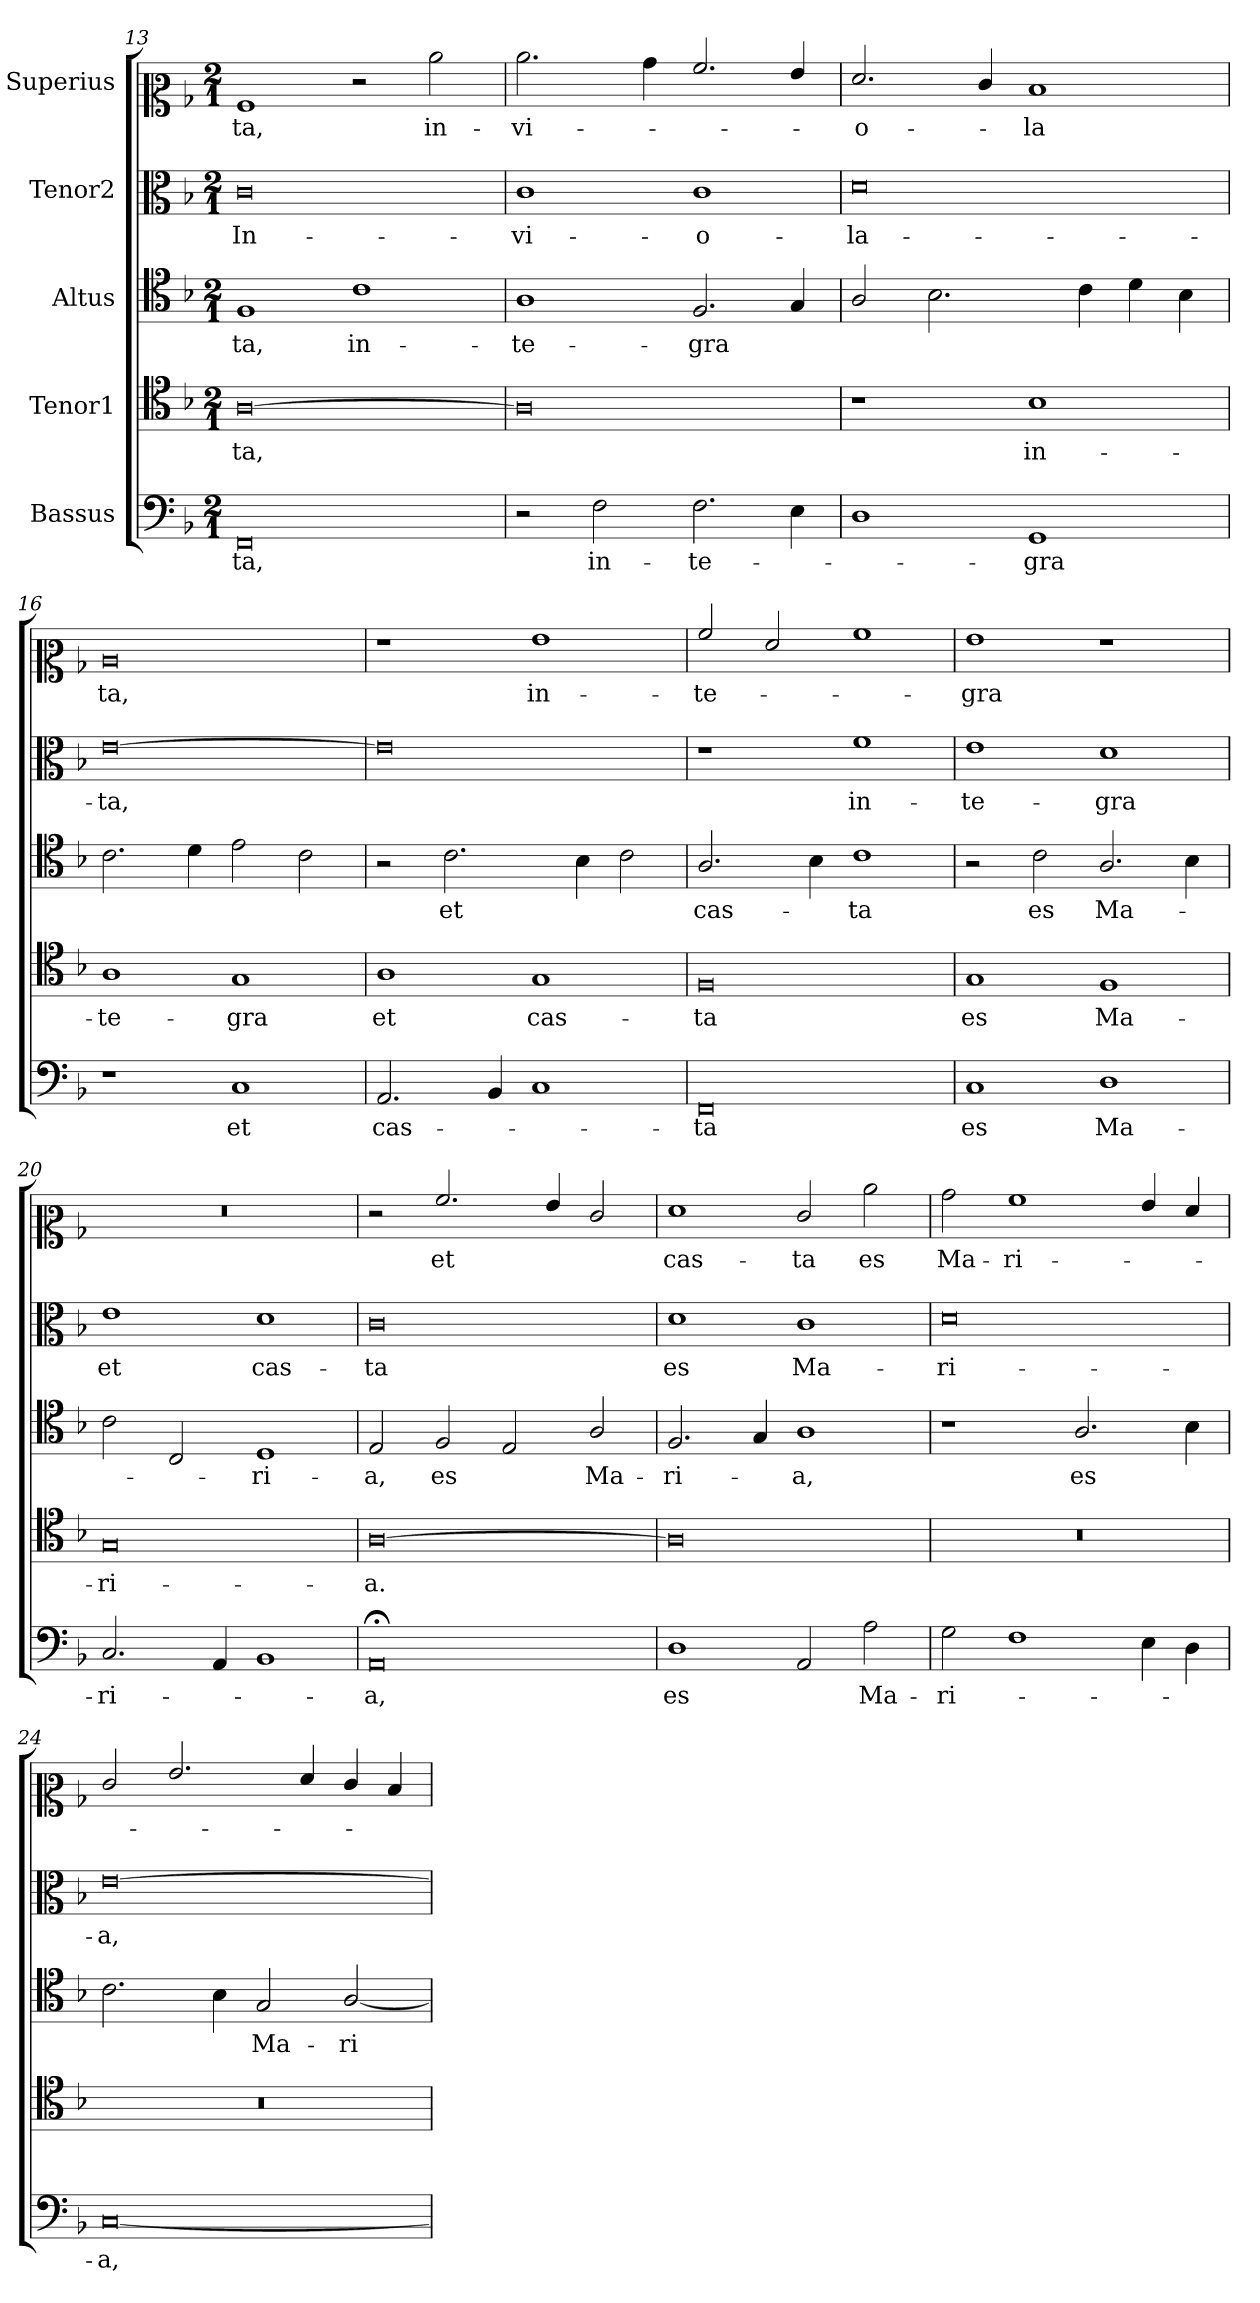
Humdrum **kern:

**kern	**text	**kern	**text	**kern	**text	**kern	**text	**kern	**text
*part5	*part5	*part4	*part4	*part3	*part3	*part2	*part2	*part1	*part1
*staff5	*staff5	*staff4	*staff4	*staff3	*staff3	*staff2	*staff2	*staff1	*staff1
*I"Bassus	*	*I"Tenor1	*	*I"Altus	*	*I"Tenor2	*	*I"Superius	*
*clefF4	*	*clefC4	*	*clefC4	*	*clefC3	*	*clefC2	*
*k[b-]	*	*k[b-]	*	*k[b-]	*	*k[b-]	*	*k[b-]	*
*M2/1	*	*M2/1	*	*M2/1	*	*M2/1	*	*M2/1	*
=13	=13	=13	=13	=13	=13	=13	=13	=13	=13
0FF	-ta,	[0A	ta,	1F	-ta,	0c	In-	1A	-ta,
.	.	.	.	1c	in-	.	.	2r	.
.	.	.	.	.	.	.	.	2cc\	in-
=14	=14	=14	=14	=14	=14	=14	=14	=14	=14
2r	.	0A]	.	1A	-te-	1c	-vi-	2.cc\	-vi-
2F\	in-	.	.	.	.	.	.	.	.
.	.	.	.	.	.	.	.	4b-\	.
2.F\	-te-	.	.	2.F/	-gra	1c	-o-	2.a/	.
4E\	.	.	.	4G/	.	.	.	4g/	.
=15	=15	=15	=15	=15	=15	=15	=15	=15	=15
1D	.	1r	.	2A/	.	0d	-la-	2.f/	-o-
.	.	.	.	2.B-\	.	.	.	.	.
.	.	.	.	.	.	.	.	4e/	.
1GG	-gra	1B-	in-	.	.	.	.	1d	-la
.	.	.	.	4c\	.	.	.	.	.
.	.	.	.	4d\	.	.	.	.	.
.	.	.	.	4B-\	.	.	.	.	.
=16	=16	=16	=16	=16	=16	=16	=16	=16	=16
1r	.	1A	-te-	2.c\	.	[0e	-ta,	0c	ta,
.	.	.	.	4d\	.	.	.	.	.
1C	et	1G	-gra	2e\	.	.	.	.	.
.	.	.	.	2c\	.	.	.	.	.
!!LO:LB:g=z
=17	=17	=17	=17	=17	=17	=17	=17	=17	=17
2.AA/	cas-	1A	et	2r	.	0e]	.	1r	.
.	.	.	.	2.c\	et	.	.	.	.
4BB-/	.	.	.	.	.	.	.	.	.
1C	.	1G	cas-	.	.	.	.	1g	in-
.	.	.	.	4B-\	.	.	.	.	.
.	.	.	.	2c\	.	.	.	.	.
=18	=18	=18	=18	=18	=18	=18	=18	=18	=18
0FF	-ta	0F	-ta	2.A/	cas-	1r	.	2a/	-te-
.	.	.	.	.	.	.	.	2f/	.
.	.	.	.	4B-\	.	.	.	.	.
.	.	.	.	1c	-ta	1f	in-	1a	.
=19	=19	=19	=19	=19	=19	=19	=19	=19	=19
1C	es	1G	es	2r	.	1e	-te-	1g	-gra
.	.	.	.	2c\	es	.	.	.	.
1D	Ma-	1F	Ma-	2.A/	Ma-	1d	-gra	1r	.
.	.	.	.	4B-\	.	.	.	.	.
=20	=20	=20	=20	=20	=20	=20	=20	=20	=20
!	!	!	!	!	!	!	!	!LO:N:vis=1	!
2.C/	-ri-	0G	-ri-	2c\	.	1e	et	0r	.
.	.	.	.	2C/	.	.	.	.	.
4AA/	.	.	.	.	.	.	.	.	.
1BB-	.	.	.	1D	-ri-	1d	cas-	.	.
=21	=21	=21	=21	=21	=21	=21	=21	=21	=21
0AA;<	-a,	[0A	-a.	2E/	-a,	0c	-ta	2r	.
.	.	.	.	2F/	es	.	.	2.a/	et
.	.	.	.	2E/	.	.	.	.	.
.	.	.	.	.	.	.	.	4g/	.
.	.	.	.	2A/	Ma-	.	.	2e/	.
=22	=22	=22	=22	=22	=22	=22	=22	=22	=22
1D	es	0A]	.	2.F/	-ri-	1d	es	1f	cas-
.	.	.	.	4G/	.	.	.	.	.
2AA/	.	.	.	1A	-a,	1c	Ma-	2e/	-ta
2A\	Ma-	.	.	.	.	.	.	2cc\	es
=23	=23	=23	=23	=23	=23	=23	=23	=23	=23
!	!	!LO:N:vis=1	!	!	!	!	!	!	!
2G\	-ri-	0r	.	1r	.	0d	-ri-	2b-\	Ma-
1F	.	.	.	.	.	.	.	1a	-ri-
.	.	.	.	2.A/	es	.	.	.	.
4E\	.	.	.	.	.	.	.	4g/	.
4D\	.	.	.	4B-\	.	.	.	4f/	.
!!LO:PB:g=z
=24	=24	=24	=24	=24	=24	=24	=24	=24	=24
!	!	!LO:N:vis=1	!	!	!	!	!	!	!
[0C	-a,	0r	.	2.c\	.	[0e	-a,	2e/	.
.	.	.	.	.	.	.	.	2.g/	.
.	.	.	.	4B-\	.	.	.	.	.
.	.	.	.	2G/	Ma-	.	.	.	.
.	.	.	.	.	.	.	.	4f/	.
.	.	.	.	[2A/	-ri-	.	.	4e/	.
.	.	.	.	.	.	.	.	4d/	.
=	=	=	=	=	=	=	=	=	=
*-	*-	*-	*-	*-	*-	*-	*-	*-	*-
